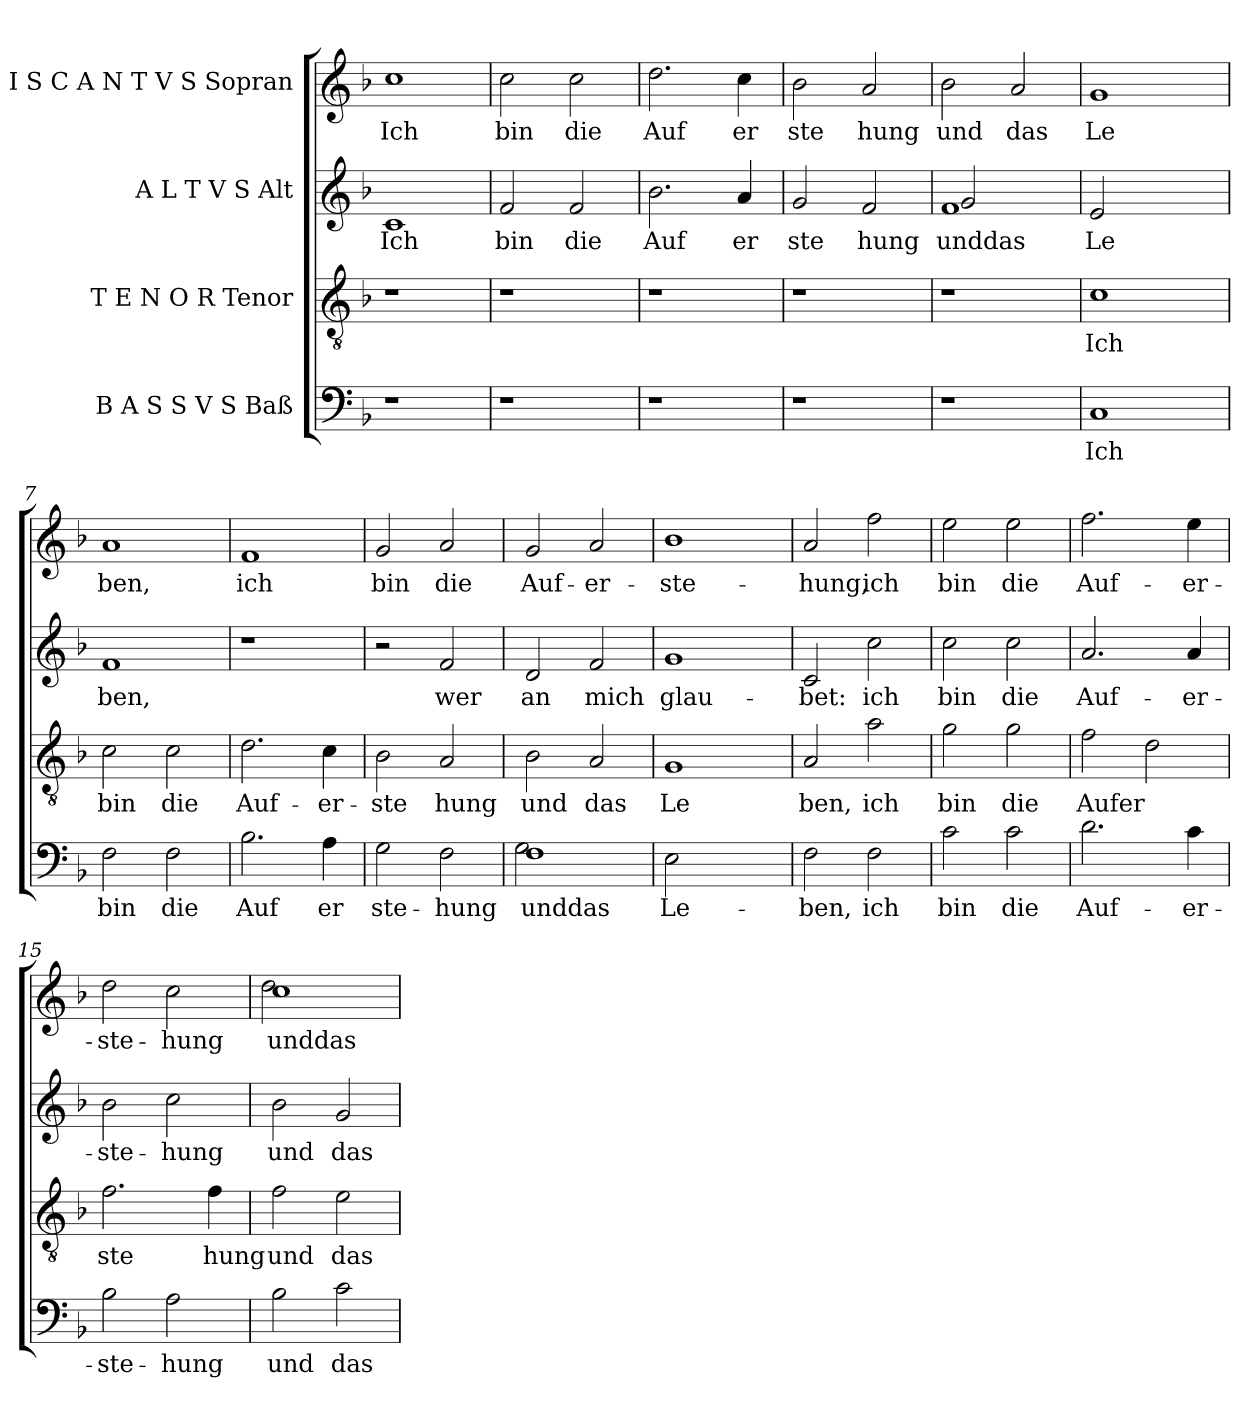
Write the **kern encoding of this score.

**kern	**text	**kern	**text	**kern	**text	**kern	**text
*part4	*part4	*part3	*part3	*part2	*part2	*part1	*part1
*staff4	*staff4	*staff3	*staff3	*staff2	*staff2	*staff1	*staff1
*I"B A S S V S  Baß	*	*I"T E N O R  Tenor	*	*I"A L T V S  Alt	*	*I"D I S C A N T V S  Sopran	*
!!LO:PB:g=z
*stria5	*	*stria5	*	*stria5	*	*stria5	*
*clefF4	*	*clefGv2	*	*clefG2	*	*clefG2	*
*k[b-]	*	*k[b-]	*	*k[b-]	*	*k[b-]	*
*F:	*	*F:	*	*F:	*	*F:	*
=1	=1	=1	=1	=1	=1	=1	=1
!	!	!	!	!	!LO:LY:b:cj	!	!LO:LY:b:cj
1r	.	1r	.	1c	Ich	1cc	Ich
=2	=2	=2	=2	=2	=2	=2	=2
!	!	!	!	!	!LO:LY:b:cj	!	!LO:LY:b:cj
1r	.	1r	.	2f/	bin	2cc\	bin
!	!	!	!	!	!LO:LY:b:cj	!	!LO:LY:b:cj
.	.	.	.	2f/	die	2cc\	die
=3	=3	=3	=3	=3	=3	=3	=3
!	!	!	!	!	!LO:LY:b:cj	!	!LO:LY:b:cj
1r	.	1r	.	2.b-\	Auf	2.dd\	Auf
!	!	!	!	!	!LO:LY:b:cj	!	!LO:LY:b:cj
.	.	.	.	4a/	er	4cc\	er
=4	=4	=4	=4	=4	=4	=4	=4
!	!	!	!	!	!LO:LY:b:cj	!	!LO:LY:b:cj
1r	.	1r	.	2g/	ste	2b-\	ste
!	!	!	!	!	!LO:LY:b:cj	!	!LO:LY:b:cj
.	.	.	.	2f/	hung	2a/	hung
=5	=5	=5	=5	=5	=5	=5	=5
*	*	*	*	*^	*	*	*
!	!	!	!	!	!	!LO:LY:b:cj	!	!LO:LY:b:cj
1r	.	1r	.	1f	2g/	unddas	2b-\	und
!	!	!	!	!	!	!	!	!LO:LY:b:cj
.	.	.	.	.	2ryy	.	2a/	das
=6	=6	=6	=6	=6	=6	=6	=6	=6
!	!LO:LY:b:cj	!	!LO:LY:b:cj	!	!	!LO:LY:b:cj	!	!LO:LY:b:cj
*	*	*	*	*v	*v	*	*	*
1C	Ich	1c	Ich	2e/	Le	1g	Le
.	.	.	.	2ryy	.	.	.
=7	=7	=7	=7	=7	=7	=7	=7
!	!LO:LY:b:cj	!	!LO:LY:b:cj	!	!LO:LY:b:cj	!	!LO:LY:b:cj
2F\	bin	2c\	bin	1f	ben,	1a	ben,
!	!LO:LY:b:cj	!	!LO:LY:b:cj	!	!	!	!
2F\	die	2c\	die	.	.	.	.
=8	=8	=8	=8	=8	=8	=8	=8
!	!LO:LY:b:cj	!	!LO:LY:b:cj	!	!	!	!LO:LY:b:cj
2.B-\	Auf	2.d\	Auf-	1r	.	1f	ich
!	!LO:LY:b:cj	!	!LO:LY:b:cj	!	!	!	!
4A\	er	4c\	-er-	.	.	.	.
!!LO:LB:g=z
=9	=9	=9	=9	=9	=9	=9	=9
!	!LO:LY:b:cj	!	!LO:LY:b:cj	!	!	!	!LO:LY:b:cj
2G\	ste-	2B-\	-ste	2r	.	2g/	bin
!	!LO:LY:b:cj	!	!LO:LY:b:cj	!	!LO:LY:b:cj	!	!LO:LY:b:cj
2F\	-hung	2A/	hung	2f/	wer	2a/	die
=10	=10	=10	=10	=10	=10	=10	=10
*^	*	*	*	*	*	*	*
!	!	!LO:LY:b:cj	!	!LO:LY:b:cj	!	!LO:LY:b:cj	!	!LO:LY:b:cj
1F	2G\	unddas	2B-\	und	2d/	an	2g/	Auf-
!	!	!	!	!LO:LY:b:cj	!	!LO:LY:b:cj	!	!LO:LY:b:cj
.	2ryy	.	2A/	das	2f/	mich	2a/	-er-
=11	=11	=11	=11	=11	=11	=11	=11	=11
!	!	!LO:LY:b:cj	!	!LO:LY:b:cj	!	!LO:LY:b:cj	!	!LO:LY:b:cj
*v	*v	*	*	*	*	*	*	*
2E\	Le-	1G	Le	1g	glau-	1b-	-ste-
2ryy	.	.	.	.	.	.	.
=12	=12	=12	=12	=12	=12	=12	=12
!	!LO:LY:b:cj	!	!LO:LY:b:cj	!	!LO:LY:b:cj	!	!LO:LY:b:cj
2F\	-ben,	2A/	ben,	2c/	-bet:	2a/	-hung,
!	!LO:LY:b:cj	!	!LO:LY:b:cj	!	!LO:LY:b:cj	!	!LO:LY:b:cj
2F\	ich	2a\	ich	2cc\	ich	2ff\	ich
=13	=13	=13	=13	=13	=13	=13	=13
!	!LO:LY:b:cj	!	!LO:LY:b:cj	!	!LO:LY:b:cj	!	!LO:LY:b:cj
2c\	bin	2g\	bin	2cc\	bin	2ee\	bin
!	!LO:LY:b:cj	!	!LO:LY:b:cj	!	!LO:LY:b:cj	!	!LO:LY:b:cj
2c\	die	2g\	die	2cc\	die	2ee\	die
=14	=14	=14	=14	=14	=14	=14	=14
!	!LO:LY:b:cj	!	!LO:LY:b:cj	!	!LO:LY:b:cj	!	!LO:LY:b:cj
2.d\	Auf-	2f\	Aufer	2.a/	Auf-	2.ff\	Auf-
!	!	!	!LO:LY:b:cj	!	!	!	!
.	.	2d\	.	.	.	.	.
!	!LO:LY:b:cj	!	!	!	!LO:LY:b:cj	!	!LO:LY:b:cj
4c\	-er-	.	.	4a/	-er-	4ee\	-er-
=15	=15	=15	=15	=15	=15	=15	=15
!	!LO:LY:b:cj	!	!LO:LY:b:cj	!	!LO:LY:b:cj	!	!LO:LY:b:cj
2B-\	-ste-	2.f\	ste	2b-\	-ste-	2dd\	-ste-
!	!LO:LY:b:cj	!	!	!	!LO:LY:b:cj	!	!LO:LY:b:cj
2A\	-hung	.	.	2cc\	-hung	2cc\	-hung
!	!	!	!LO:LY:b:cj	!	!	!	!
.	.	4f\	hung	.	.	.	.
=16	=16	=16	=16	=16	=16	=16	=16
!	!LO:LY:b:cj	!	!LO:LY:b:cj	!	!LO:LY:b:cj	!	!LO:LY:b:cj
*	*	*	*	*	*	*^	*
2B-\	und	2f\	und	2b-\	und	1cc	2dd\	unddas
!	!LO:LY:b:cj	!	!LO:LY:b:cj	!	!LO:LY:b:cj	!	!	!
2c\	das	2e\	das	2g/	das	.	2ryy	.
*	*	*	*	*	*	*v	*v	*
=	=	=	=	=	=	=	=
*-	*-	*-	*-	*-	*-	*-	*-
